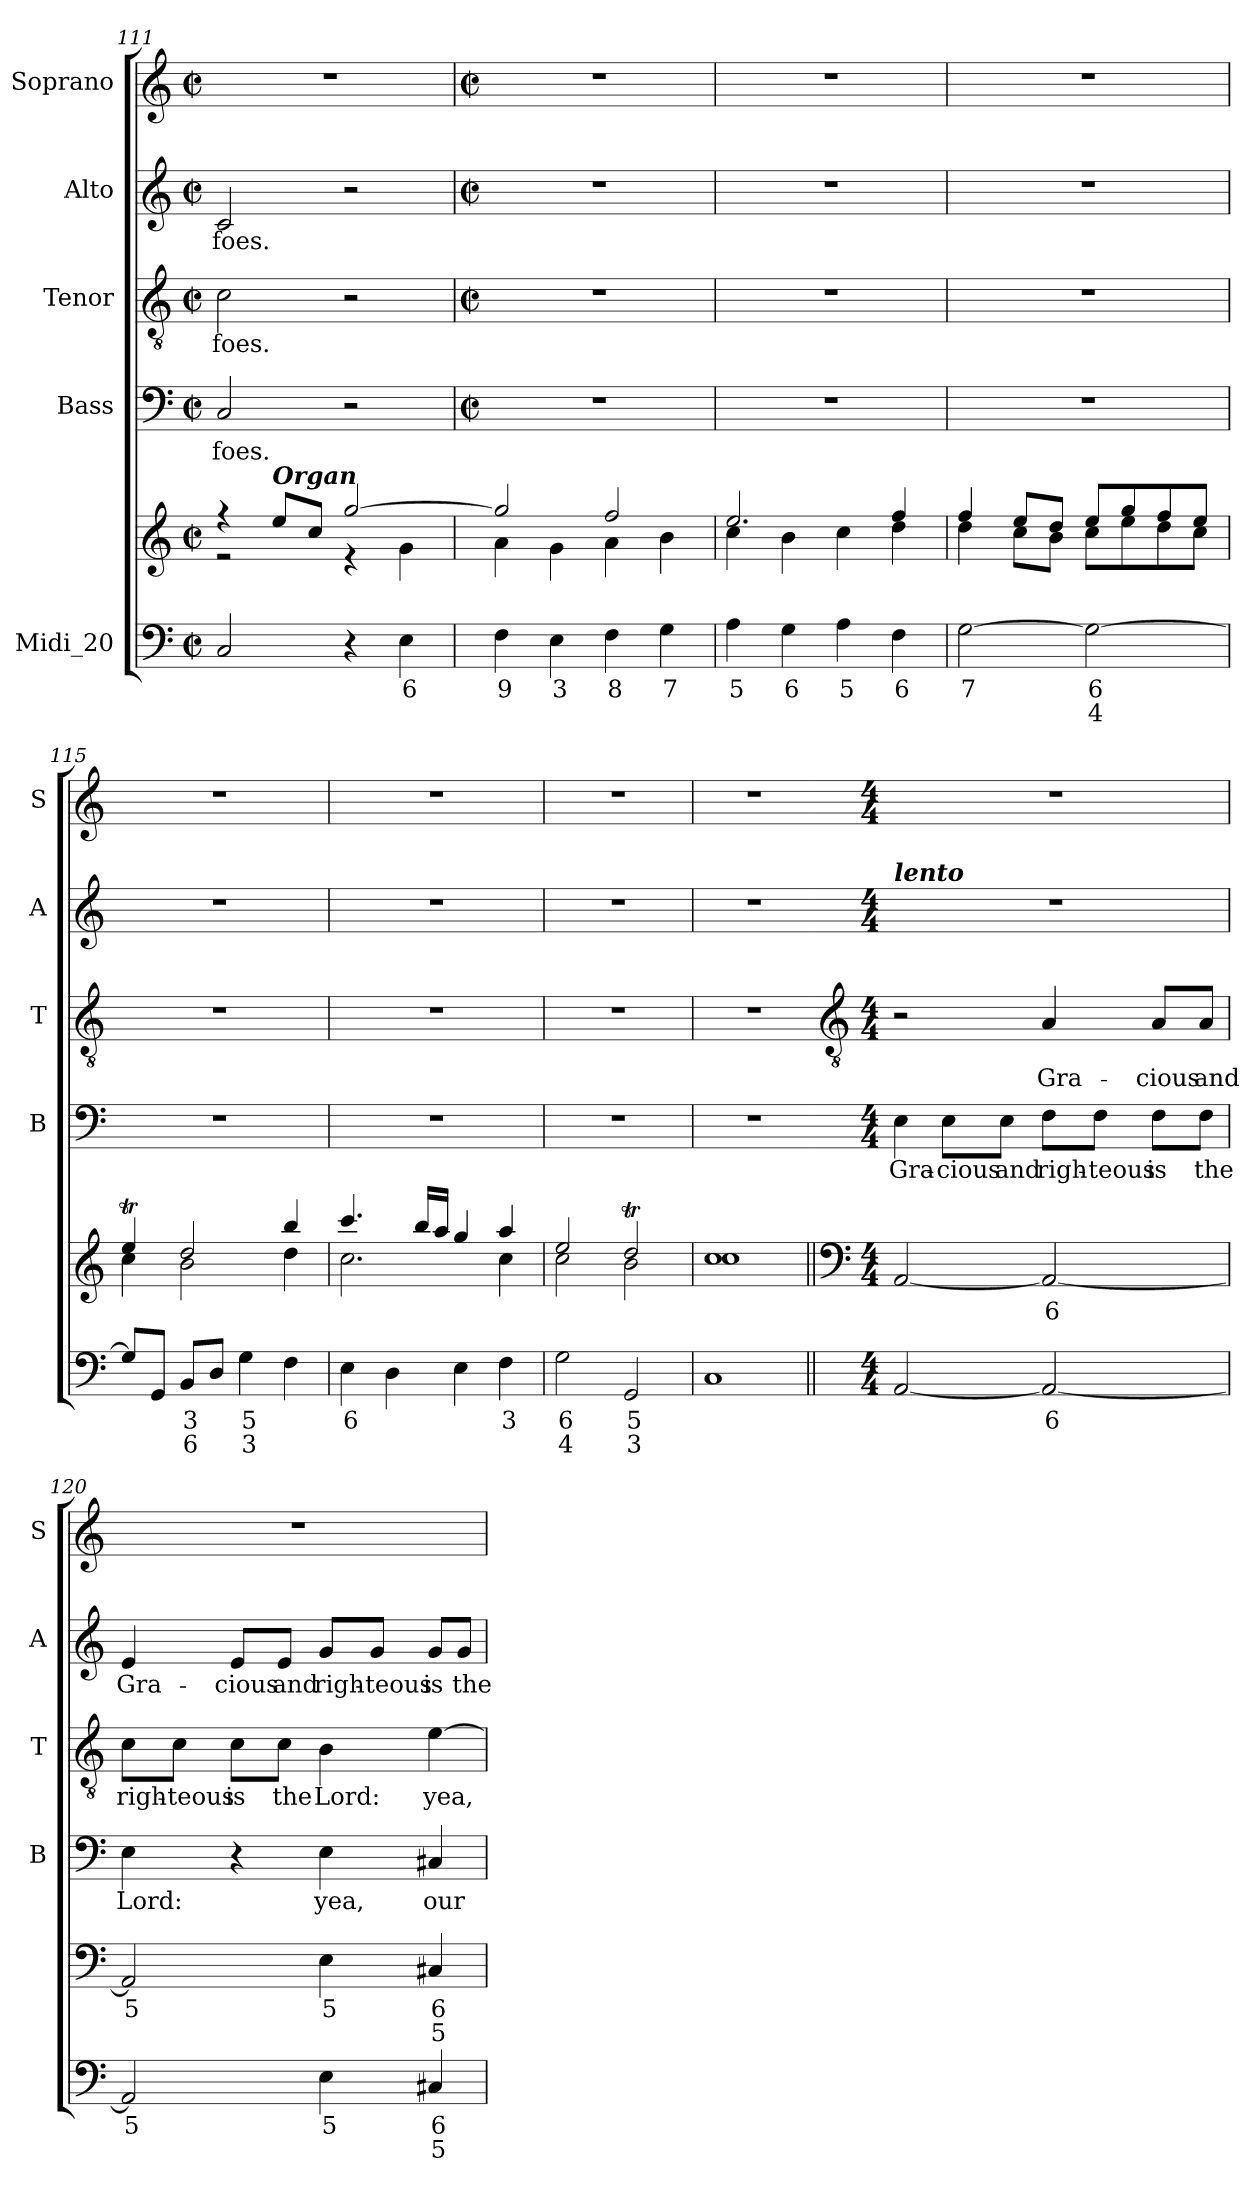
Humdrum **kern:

**kern	**text	**text	**kern	**text	**text	**kern	**text	**kern	**text	**kern	**text	**kern
*part5	*part5	*part5	*part5	*part5	*part5	*part4	*part4	*part3	*part3	*part2	*part2	*part1
*staff6	*staff6	*staff6	*staff5	*staff5	*staff5	*staff4	*staff4	*staff3	*staff3	*staff2	*staff2	*staff1
*I"Midi_20	*	*	*	*	*	*I"Bass	*	*I"Tenor	*	*I"Alto	*	*I"Soprano
*	*	*	*	*	*	*I'B	*	*I'T	*	*I'A	*	*I'S
*clefF4	*	*	*clefG2	*	*	*clefF4	*	*clefGv2	*	*clefG2	*	*clefG2
*k[]	*	*	*k[]	*	*	*k[]	*	*k[]	*	*k[]	*	*k[]
*C:	*	*	*C:	*	*	*C:	*	*C:	*	*C:	*	*C:
*M2/2	*	*	*M2/2	*	*	*M2/2	*	*M2/2	*	*M2/2	*	*M2/2
*met(c|)	*	*	*met(c|)	*	*	*met(c|)	*	*met(c|)	*	*met(c|)	*	*met(c|)
=111	=111	=111	=111	=111	=111	=111	=111	=111	=111	=111	=111	=111
*	*	*	*^	*	*	*	*	*	*	*	*	*
!	!	!	!	!	!	!	!	!LO:LY:b	!	!LO:LY:b	!	!LO:LY:b	!
2C	.	.	4r	2r	.	.	2C	foes.	2c	foes.	2c	foes.	1r
!	!	!	!LO:TX:a:Bi:t=Organ	!	!	!	!	!	!	!	!	!	!
.	.	.	8ee/L	.	.	.	.	.	.	.	.	.	.
.	.	.	8cc/J	.	.	.	.	.	.	.	.	.	.
4r	.	.	[2gg/	4r	.	.	2r	.	2r	.	2r	.	.
!	!LO:LY:b	!	!	!	!	!	!	!	!	!	!	!	!
4E	6	.	.	4g\	.	.	.	.	.	.	.	.	.
!!LO:LB:g=z
=112	=112	=112	=112	=112	=112	=112	=112	=112	=112	=112	=112	=112	=112
*	*	*	*	*	*	*	*M2/2	*	*M2/2	*	*M2/2	*	*M2/2
*	*	*	*	*	*	*	*met(c|)	*	*met(c|)	*	*met(c|)	*	*met(c|)
!	!LO:LY:b	!	!	!	!	!	!	!	!	!	!	!	!
4F	9	.	2gg/]	4a\	.	.	1r	.	1r	.	1r	.	1r
!	!LO:LY:b	!	!	!	!	!	!	!	!	!	!	!	!
4E	3	.	.	4g\	.	.	.	.	.	.	.	.	.
!	!LO:LY:b	!	!	!	!	!	!	!	!	!	!	!	!
4F	8	.	2ff/	4a\	.	.	.	.	.	.	.	.	.
!	!LO:LY:b	!	!	!	!	!	!	!	!	!	!	!	!
4G	7	.	.	4b\	.	.	.	.	.	.	.	.	.
=113	=113	=113	=113	=113	=113	=113	=113	=113	=113	=113	=113	=113	=113
!	!LO:LY:b	!	!	!	!	!	!	!	!	!	!	!	!
4A	5	.	2.ee/	4cc\	.	.	1r	.	1r	.	1r	.	1r
!	!LO:LY:b	!	!	!	!	!	!	!	!	!	!	!	!
4G	6	.	.	4b\	.	.	.	.	.	.	.	.	.
!	!LO:LY:b	!	!	!	!	!	!	!	!	!	!	!	!
4A	5	.	.	4cc\	.	.	.	.	.	.	.	.	.
!	!LO:LY:b	!	!	!	!	!	!	!	!	!	!	!	!
4F	6	.	4ff/	4dd\	.	.	.	.	.	.	.	.	.
=114	=114	=114	=114	=114	=114	=114	=114	=114	=114	=114	=114	=114	=114
!	!LO:LY:b	!	!	!	!	!	!	!	!	!	!	!	!
[2G	7	.	4ff/	4dd\	.	.	1r	.	1r	.	1r	.	1r
.	.	.	8ee/L	8cc\L	.	.	.	.	.	.	.	.	.
.	.	.	8dd/J	8b\J	.	.	.	.	.	.	.	.	.
!	!LO:LY:b	!LO:LY:b	!	!	!	!	!	!	!	!	!	!	!
2G_	6	4	8ee/L	8cc\L	.	.	.	.	.	.	.	.	.
.	.	.	8gg/	8ee\	.	.	.	.	.	.	.	.	.
.	.	.	8ff/	8dd\	.	.	.	.	.	.	.	.	.
.	.	.	8ee/J	8cc\J	.	.	.	.	.	.	.	.	.
=115	=115	=115	=115	=115	=115	=115	=115	=115	=115	=115	=115	=115	=115
8GL]	.	.	4eet/	4cc\	.	.	1r	.	1r	.	1r	.	1r
8GGJ	.	.	.	.	.	.	.	.	.	.	.	.	.
!	!LO:LY:b	!LO:LY:b	!	!	!	!	!	!	!	!	!	!	!
8BBL	3	6	2dd/	2b\	.	.	.	.	.	.	.	.	.
8DJ	.	.	.	.	.	.	.	.	.	.	.	.	.
!	!LO:LY:b	!LO:LY:b	!	!	!	!	!	!	!	!	!	!	!
4G	5	3	.	.	.	.	.	.	.	.	.	.	.
4F	.	.	4bb/	4dd\	.	.	.	.	.	.	.	.	.
=116	=116	=116	=116	=116	=116	=116	=116	=116	=116	=116	=116	=116	=116
!	!LO:LY:b	!	!	!	!	!	!	!	!	!	!	!	!
4E	6	.	4.ccc/	2.cc\	.	.	1r	.	1r	.	1r	.	1r
4D	.	.	.	.	.	.	.	.	.	.	.	.	.
.	.	.	16bb/LL	.	.	.	.	.	.	.	.	.	.
.	.	.	16aa/JJ	.	.	.	.	.	.	.	.	.	.
4E	.	.	4gg/	.	.	.	.	.	.	.	.	.	.
!	!LO:LY:b	!	!	!	!	!	!	!	!	!	!	!	!
4F	3	.	4aa/	4cc\	.	.	.	.	.	.	.	.	.
=117	=117	=117	=117	=117	=117	=117	=117	=117	=117	=117	=117	=117	=117
!	!LO:LY:b	!LO:LY:b	!	!	!	!	!	!	!	!	!	!	!
2G	6	4	2ee/	2cc\	.	.	1r	.	1r	.	1r	.	1r
!	!LO:LY:b	!LO:LY:b	!	!	!	!	!	!	!	!	!	!	!
2GG	5	3	2ddT/	2b\	.	.	.	.	.	.	.	.	.
=118	=118	=118	=118	=118	=118	=118	=118	=118	=118	=118	=118	=118	=118
1C	.	.	1cc/	1cc\	.	.	1r	.	1r	.	1r	.	1r
*	*	*	*v	*v	*	*	*	*	*	*	*	*	*
!!LO:LB:g=z
=119||	=119	=119	=119||	=119	=119	=119	=119	=119	=119	=119	=119	=119
*	*	*	*clefF4	*	*	*	*	*clefGv2	*	*	*	*
*k[]	*	*	*k[]	*	*	*k[]	*	*k[]	*	*k[]	*	*
*C:	*	*	*C:	*	*	*C:	*	*C:	*	*C:	*	*
*M4/4	*	*	*M4/4	*	*	*M4/4	*	*M4/4	*	*M4/4	*	*M4/4
*	*	*	*^	*	*	*	*	*	*	*	*	*
!	!	!	!	!	!	!	!	!	!	!	!LO:TX:a:Bi:t=lento	!	!
!	!	!	!	!	!	!	!	!LO:LY:b	!	!	!	!	!
*	*	*	*v	*v	*	*	*	*	*	*	*	*	*
[2AA	.	.	[2AA	.	.	4E	Gra-	2r	.	1r	.	1r
!	!	!	!	!	!	!	!LO:LY:b	!	!	!	!	!
.	.	.	.	.	.	8E\L	-cious	.	.	.	.	.
!	!	!	!	!	!	!	!LO:LY:b	!	!	!	!	!
.	.	.	.	.	.	8E\J	and	.	.	.	.	.
!	!LO:LY:b	!	!	!LO:LY:b	!	!	!LO:LY:b	!	!LO:LY:b	!	!	!
2AA_	6	.	2AA_	6	.	8F\L	righ-	4A	Gra-	.	.	.
!	!	!	!	!	!	!	!LO:LY:b	!	!	!	!	!
.	.	.	.	.	.	8F\J	-teous	.	.	.	.	.
!	!	!	!	!	!	!	!LO:LY:b	!	!LO:LY:b	!	!	!
.	.	.	.	.	.	8F\L	is	8A/L	-cious	.	.	.
!	!	!	!	!	!	!	!LO:LY:b	!	!LO:LY:b	!	!	!
.	.	.	.	.	.	8F\J	the	8A/J	and	.	.	.
=120	=120	=120	=120	=120	=120	=120	=120	=120	=120	=120	=120	=120
!	!LO:LY:b	!	!	!LO:LY:b	!	!	!LO:LY:b	!	!LO:LY:b	!	!LO:LY:b	!
2AA]	5	.	2AA]	5	.	4E	Lord:	8c\L	righ-	4e	Gra-	1r
!	!	!	!	!	!	!	!	!	!LO:LY:b	!	!	!
.	.	.	.	.	.	.	.	8c\J	-teous	.	.	.
!	!	!	!	!	!	!	!	!	!LO:LY:b	!	!LO:LY:b	!
.	.	.	.	.	.	4r	.	8c\L	is	8e/L	-cious	.
!	!	!	!	!	!	!	!	!	!LO:LY:b	!	!LO:LY:b	!
.	.	.	.	.	.	.	.	8c\J	the	8e/J	and	.
!	!LO:LY:b	!	!	!LO:LY:b	!	!	!LO:LY:b	!	!LO:LY:b	!	!LO:LY:b	!
4E	5	.	4E	5	.	4E	yea,	4B	Lord:	8g/L	righ-	.
!	!	!	!	!	!	!	!	!	!	!	!LO:LY:b	!
.	.	.	.	.	.	.	.	.	.	8g/J	-teous	.
!	!LO:LY:b	!LO:LY:b	!	!LO:LY:b	!LO:LY:b	!	!LO:LY:b	!	!LO:LY:b	!	!LO:LY:b	!
4C#X	6	5	4C#X	6	5	4C#X	our	[4e	yea,	8g/L	is	.
!	!	!	!	!	!	!	!	!	!	!	!LO:LY:b	!
.	.	.	.	.	.	.	.	.	.	8g/J	the	.
=	=	=	=	=	=	=	=	=	=	=	=	=
*-	*-	*-	*-	*-	*-	*-	*-	*-	*-	*-	*-	*-
